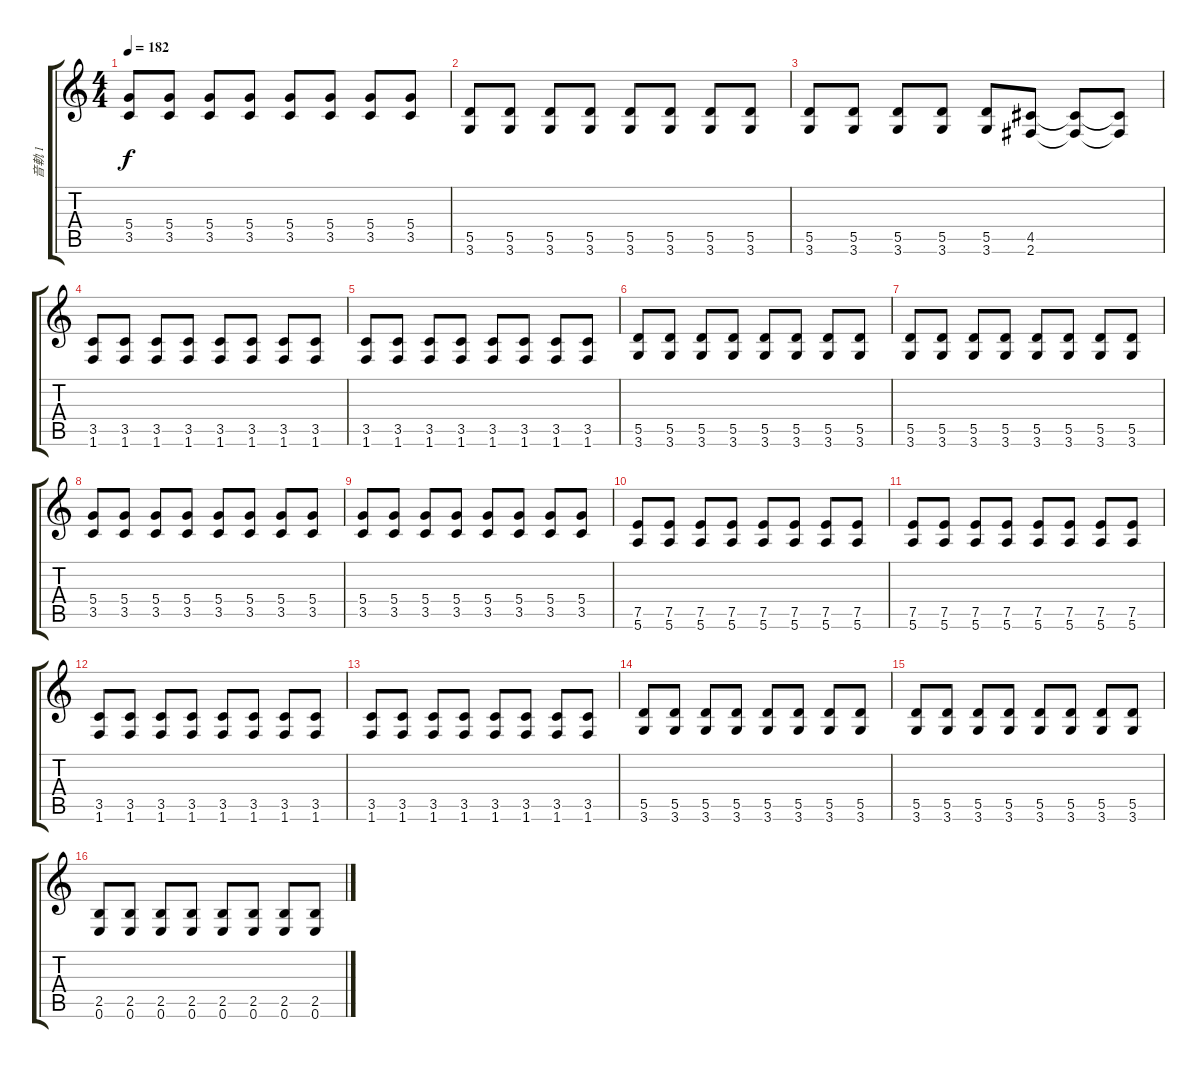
\track ("音軌 1" "音軌 1") {instrument overdrivenguitar}
\staff {score tabs}
\tuning (E4 B3 G3 D3 A2 E2) {hide}
\ts (4 4)
\tempo 182
\clef g2
\ks c
(5.4 3.5).8{dy f} (5.4 3.5).8 (5.4 3.5).8 (5.4 3.5).8 (5.4 3.5).8 (5.4 3.5).8 (5.4 3.5).8 (5.4 3.5).8 |
(5.5 3.6).8 (5.5 3.6).8 (5.5 3.6).8 (5.5 3.6).8 (5.5 3.6).8 (5.5 3.6).8 (5.5 3.6).8 (5.5 3.6).8 |
(5.5 3.6).8 (5.5 3.6).8 (5.5 3.6).8 (5.5 3.6).8 (5.5 3.6).8 (4.5 2.6).8 (4.5{t} 2.6{t}).8 (4.5{t} 2.6{t}).8 |
(3.5 1.6).8 (3.5 1.6).8 (3.5 1.6).8 (3.5 1.6).8 (3.5 1.6).8 (3.5 1.6).8 (3.5 1.6).8 (3.5 1.6).8 |
(3.5 1.6).8 (3.5 1.6).8 (3.5 1.6).8 (3.5 1.6).8 (3.5 1.6).8 (3.5 1.6).8 (3.5 1.6).8 (3.5 1.6).8 |
(5.5 3.6).8 (5.5 3.6).8 (5.5 3.6).8 (5.5 3.6).8 (5.5 3.6).8 (5.5 3.6).8 (5.5 3.6).8 (5.5 3.6).8 |
(5.5 3.6).8 (5.5 3.6).8 (5.5 3.6).8 (5.5 3.6).8 (5.5 3.6).8 (5.5 3.6).8 (5.5 3.6).8 (5.5 3.6).8 |
(5.4 3.5).8 (5.4 3.5).8 (5.4 3.5).8 (5.4 3.5).8 (5.4 3.5).8 (5.4 3.5).8 (5.4 3.5).8 (5.4 3.5).8 |
(5.4 3.5).8 (5.4 3.5).8 (5.4 3.5).8 (5.4 3.5).8 (5.4 3.5).8 (5.4 3.5).8 (5.4 3.5).8 (5.4 3.5).8 |
(7.5 5.6).8 (7.5 5.6).8 (7.5 5.6).8 (7.5 5.6).8 (7.5 5.6).8 (7.5 5.6).8 (7.5 5.6).8 (7.5 5.6).8 |
(7.5 5.6).8 (7.5 5.6).8 (7.5 5.6).8 (7.5 5.6).8 (7.5 5.6).8 (7.5 5.6).8 (7.5 5.6).8 (7.5 5.6).8 |
(3.5 1.6).8 (3.5 1.6).8 (3.5 1.6).8 (3.5 1.6).8 (3.5 1.6).8 (3.5 1.6).8 (3.5 1.6).8 (3.5 1.6).8 |
(3.5 1.6).8 (3.5 1.6).8 (3.5 1.6).8 (3.5 1.6).8 (3.5 1.6).8 (3.5 1.6).8 (3.5 1.6).8 (3.5 1.6).8 |
(5.5 3.6).8 (5.5 3.6).8 (5.5 3.6).8 (5.5 3.6).8 (5.5 3.6).8 (5.5 3.6).8 (5.5 3.6).8 (5.5 3.6).8 |
(5.5 3.6).8 (5.5 3.6).8 (5.5 3.6).8 (5.5 3.6).8 (5.5 3.6).8 (5.5 3.6).8 (5.5 3.6).8 (5.5 3.6).8 |
(2.5 0.6).8 (2.5 0.6).8 (2.5 0.6).8 (2.5 0.6).8 (2.5 0.6).8 (2.5 0.6).8 (2.5 0.6).8 (2.5 0.6).8
